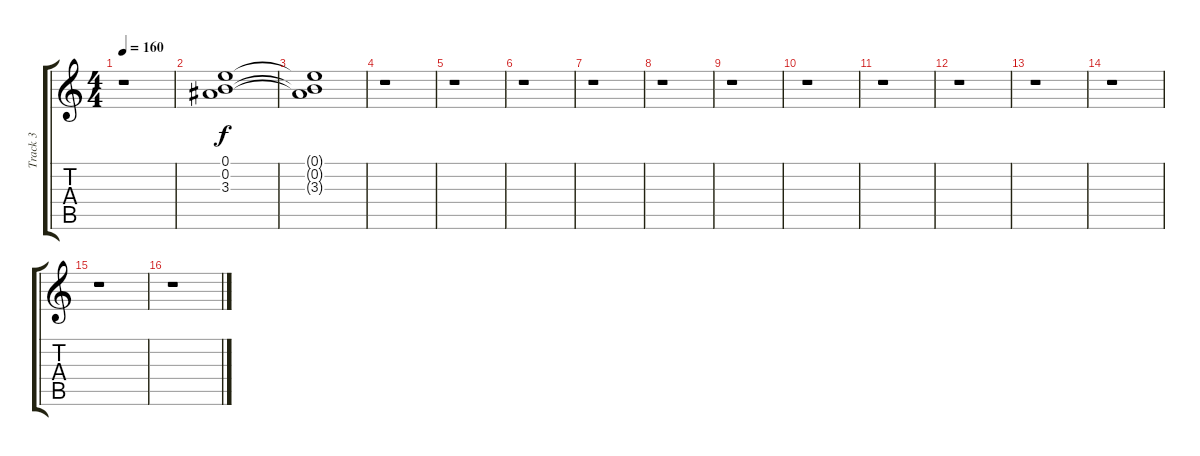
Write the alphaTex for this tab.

\track ("Track 3" "Track 3") {instrument electricguitarclean}
\staff {score tabs}
\tuning (E4 B3 G3 D3 A2 E2) {hide}
\ts (4 4)
\tempo 160
\clef g2
\ks c
r.1{dy mf} |
(0.1 0.2 3.3).1{dy f} |
(0.1{t} 0.2{t} 3.3{t}).1 |
r.1 |
r.1 |
r.1 |
r.1 |
r.1 |
r.1 |
r.1 |
r.1 |
r.1 |
r.1 |
r.1 |
r.1 |
r.1
